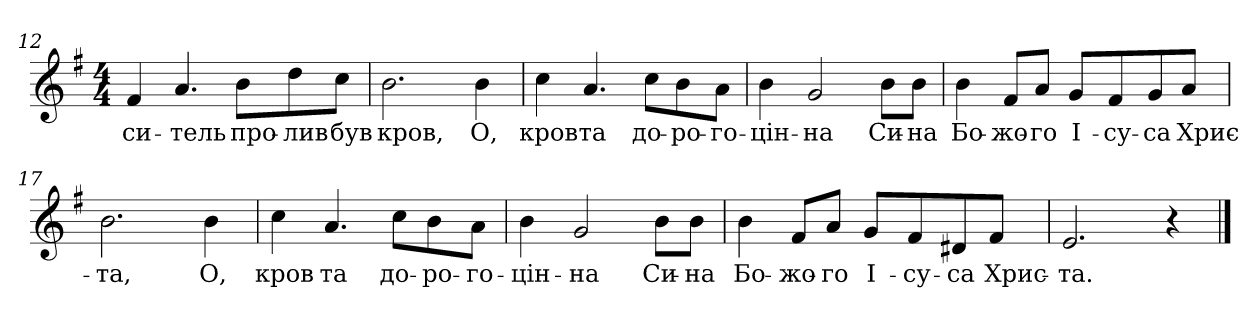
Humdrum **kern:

**kern	**text
*part1	*part1
*staff1	*staff1
*clefG2	*
*k[f#]	*
*G:	*
*M4/4	*
=12	=12
!	!LO:LY:b:color=#000000
4f#i/	-си-
!	!LO:LY:b:color=#000000
4.ai/	-тель
!	!LO:LY:b:color=#000000
8bi\L	про-
!	!LO:LY:b:color=#000000
8ddi\	-лив
!	!LO:LY:b:color=#000000
8cci\J	був
!!LO:LB:g=z
=13	=13
!	!LO:LY:b:color=#000000
2.bi\	кров,
!	!LO:LY:b:color=#000000
4bi\	О,
=14	=14
!	!LO:LY:b:color=#000000
4cci\	кров
!	!LO:LY:b:color=#000000
4.ai/	та
!	!LO:LY:b:color=#000000
8cci\L	до-
!	!LO:LY:b:color=#000000
8bi\	-ро-
!	!LO:LY:b:color=#000000
8ai\J	-го-
=15	=15
!	!LO:LY:b:color=#000000
4bi\	-цін-
!	!LO:LY:b:color=#000000
2gi/	-на
!	!LO:LY:b:color=#000000
8bi\L	Си-
!	!LO:LY:b:color=#000000
8bi\J	-на
=16	=16
!	!LO:LY:b:color=#000000
4bi\	Бо-
!	!LO:LY:b:color=#000000
8f#i/L	-жо-
!	!LO:LY:b:color=#000000
8ai/J	-го
!	!LO:LY:b:color=#000000
8gi/L	І-
!	!LO:LY:b:color=#000000
8f#i/	-су-
!	!LO:LY:b:color=#000000
8gi/	-са
!	!LO:LY:b:color=#000000
8ai/J	Хрис-
=17	=17
!	!LO:LY:b:color=#000000
2.bi\	-та,
!	!LO:LY:b:color=#000000
4bi\	О,
!!LO:LB:g=z
=18	=18
!	!LO:LY:b:color=#000000
4cci\	кров
!	!LO:LY:b:color=#000000
4.ai/	та
!	!LO:LY:b:color=#000000
8cci\L	до-
!	!LO:LY:b:color=#000000
8bi\	-ро-
!	!LO:LY:b:color=#000000
8ai\J	-го-
=19	=19
!	!LO:LY:b:color=#000000
4bi\	-цін-
!	!LO:LY:b:color=#000000
2gi/	-на
!	!LO:LY:b:color=#000000
8bi\L	Си-
!	!LO:LY:b:color=#000000
8bi\J	-на
=20	=20
!	!LO:LY:b:color=#000000
4bi\	Бо-
!	!LO:LY:b:color=#000000
8f#i/L	-жо-
!	!LO:LY:b:color=#000000
8ai/J	-го
!	!LO:LY:b:color=#000000
8gi/L	І-
!	!LO:LY:b:color=#000000
8f#i/	-су-
!	!LO:LY:b:color=#000000
8d#Xi/	-са
!	!LO:LY:b:color=#000000
8f#i/J	Хрис-
=21	=21
!	!LO:LY:b:color=#000000
2.ei/	-та.
4r	.
==	==
*-	*-
